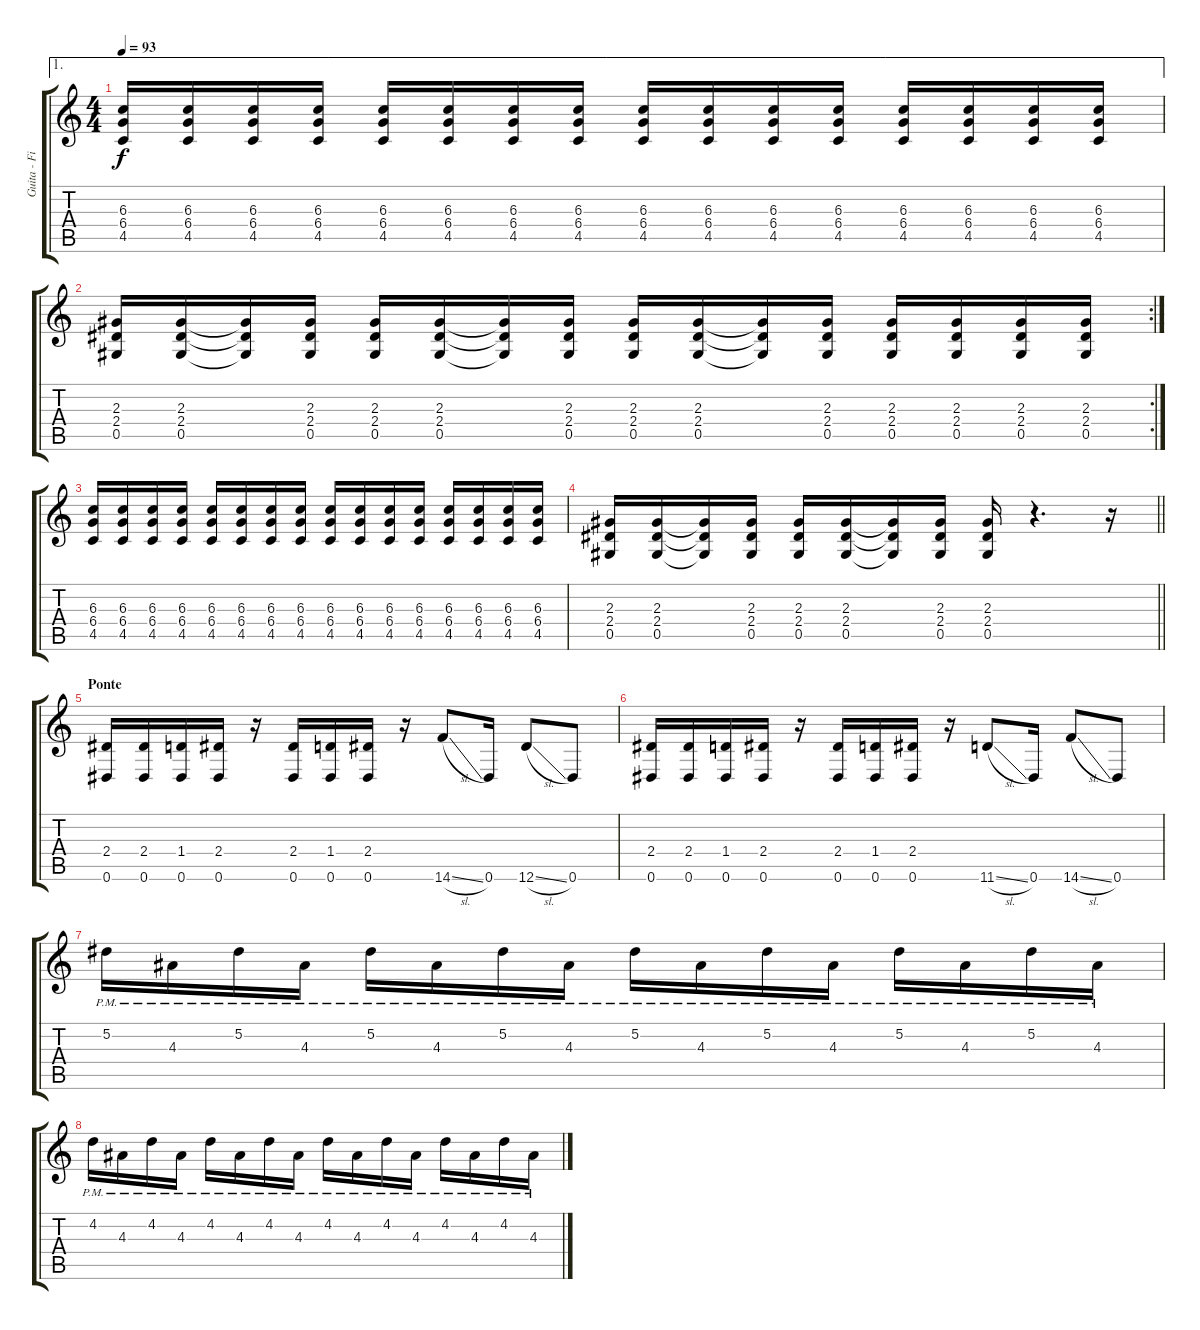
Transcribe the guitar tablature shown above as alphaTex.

\track ("Guita - Fi" "Guita - Fi") {instrument overdrivenguitar}
\staff {score tabs}
\tuning (Eb4 Bb3 Gb3 Db3 Ab2 Eb2) {hide}
\ae 1
\ts (4 4)
\tempo 93
\clef g2
\ks c
(6.3 6.4 4.5).16{dy f} (6.3 6.4 4.5).16 (6.3 6.4 4.5).16 (6.3 6.4 4.5).16 (6.3 6.4 4.5).16 (6.3 6.4 4.5).16 (6.3 6.4 4.5).16 (6.3 6.4 4.5).16 (6.3 6.4 4.5).16 (6.3 6.4 4.5).16 (6.3 6.4 4.5).16 (6.3 6.4 4.5).16 (6.3 6.4 4.5).16 (6.3 6.4 4.5).16 (6.3 6.4 4.5).16 (6.3 6.4 4.5).16 |
\rc 2
(2.3 2.4 0.5).16 (2.3 2.4 0.5).16 (2.3{t} 2.4{t} 0.5{t}).16 (2.3 2.4 0.5).16 (2.3 2.4 0.5).16 (2.3 2.4 0.5).16 (2.3{t} 2.4{t} 0.5{t}).16 (2.3 2.4 0.5).16 (2.3 2.4 0.5).16 (2.3 2.4 0.5).16 (2.3{t} 2.4{t} 0.5{t}).16 (2.3 2.4 0.5).16 (2.3 2.4 0.5).16 (2.3 2.4 0.5).16 (2.3 2.4 0.5).16 (2.3 2.4 0.5).16 |
(6.3 6.4 4.5).16 (6.3 6.4 4.5).16 (6.3 6.4 4.5).16 (6.3 6.4 4.5).16 (6.3 6.4 4.5).16 (6.3 6.4 4.5).16 (6.3 6.4 4.5).16 (6.3 6.4 4.5).16 (6.3 6.4 4.5).16 (6.3 6.4 4.5).16 (6.3 6.4 4.5).16 (6.3 6.4 4.5).16 (6.3 6.4 4.5).16 (6.3 6.4 4.5).16 (6.3 6.4 4.5).16 (6.3 6.4 4.5).16 |
\barLineRight lightlight
(2.3 2.4 0.5).16 (2.3 2.4 0.5).16 (2.3{t} 2.4{t} 0.5{t}).16 (2.3 2.4 0.5).16 (2.3 2.4 0.5).16 (2.3 2.4 0.5).16 (2.3{t} 2.4{t} 0.5{t}).16 (2.3 2.4 0.5).16 (2.3 2.4 0.5).16 r.4{d} r.16 |
\section ("" "Ponte")
(2.4 0.6).16 (2.4 0.6).16 (1.4 0.6).16 (2.4 0.6).16 r.16 (2.4 0.6).16 (1.4 0.6).16 (2.4 0.6).16 r.16 14.6{sl}.8 0.6.16 12.6{sl}.8 0.6.8 |
(2.4 0.6).16 (2.4 0.6).16 (1.4 0.6).16 (2.4 0.6).16 r.16 (2.4 0.6).16 (1.4 0.6).16 (2.4 0.6).16 r.16 11.6{sl}.8 0.6.16 14.6{sl}.8 0.6.8 |
5.2{pm}.16 4.3{pm}.16 5.2{pm}.16 4.3{pm}.16 5.2{pm}.16 4.3{pm}.16 5.2{pm}.16 4.3{pm}.16 5.2{pm}.16 4.3{pm}.16 5.2{pm}.16 4.3{pm}.16 5.2{pm}.16 4.3{pm}.16 5.2{pm}.16 4.3{pm}.16 |
4.2{pm}.16 4.3{pm}.16 4.2{pm}.16 4.3{pm}.16 4.2{pm}.16 4.3{pm}.16 4.2{pm}.16 4.3{pm}.16 4.2{pm}.16 4.3{pm}.16 4.2{pm}.16 4.3{pm}.16 4.2{pm}.16 4.3{pm}.16 4.2{pm}.16 4.3{pm}.16
